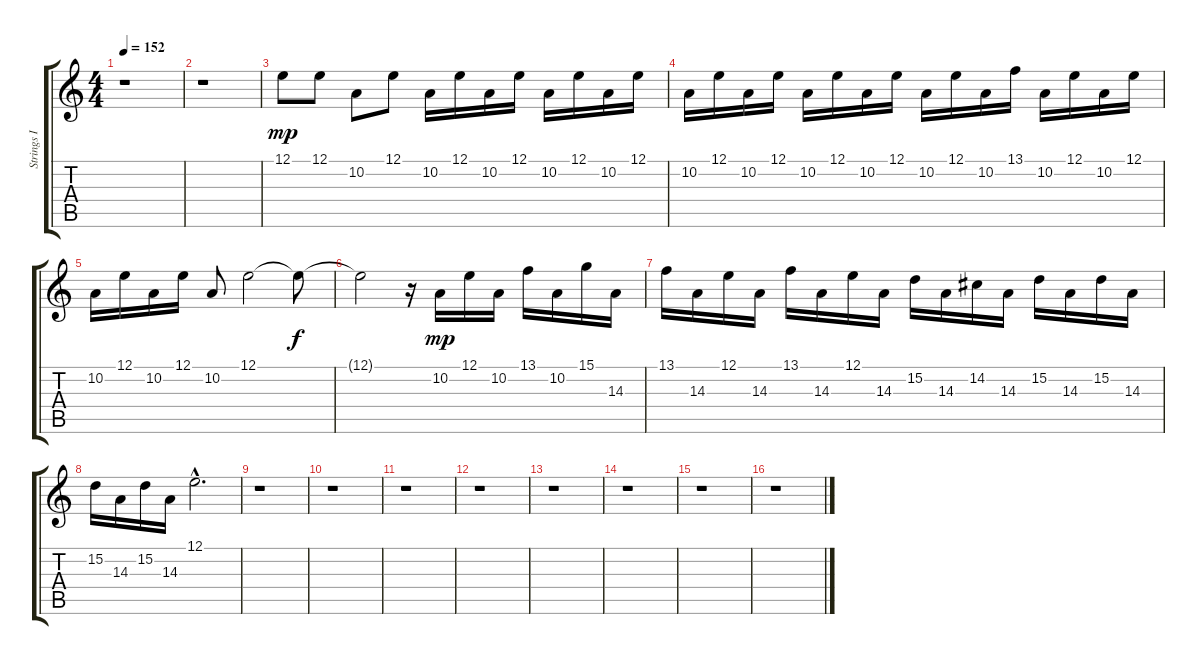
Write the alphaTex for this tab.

\track ("Strings I" "Strings I") {instrument stringensemble1}
\staff {score tabs}
\tuning (E4 B3 G3 D3 A2 E2) {hide}
\ts (4 4)
\tempo 152
\clef g2
\ks c
r.1{dy mp instrument stringensemble1} |
r.1 |
12.1.8{instrument koto} 12.1.8 10.2.8 12.1.8 10.2.16 12.1.16 10.2.16 12.1.16 10.2.16 12.1.16 10.2.16 12.1.16 |
10.2.16{instrument koto} 12.1.16 10.2.16 12.1.16 10.2.16 12.1.16 10.2.16 12.1.16 10.2.16 12.1.16 10.2.16 13.1.16 10.2.16 12.1.16 10.2.16 12.1.16 |
10.2.16{instrument koto} 12.1.16 10.2.16 12.1.16 10.2.8 12.1.2 12.1{t}.8{dy f} |
12.1{t}.2 r.16 10.2.16{dy mp instrument koto} 12.1.16 10.2.16 13.1.16 10.2.16 15.1.16 14.3.16 |
13.1.16{instrument koto} 14.3.16 12.1.16 14.3.16 13.1.16 14.3.16 12.1.16 14.3.16 15.2.16 14.3.16 14.2.16 14.3.16 15.2.16 14.3.16 15.2.16 14.3.16 |
15.2.16{instrument koto} 14.3.16 15.2.16 14.3.16 12.1{hac}.2{d} |
r.1 |
r.1 |
r.1 |
r.1 |
r.1 |
r.1 |
r.1 |
r.1
